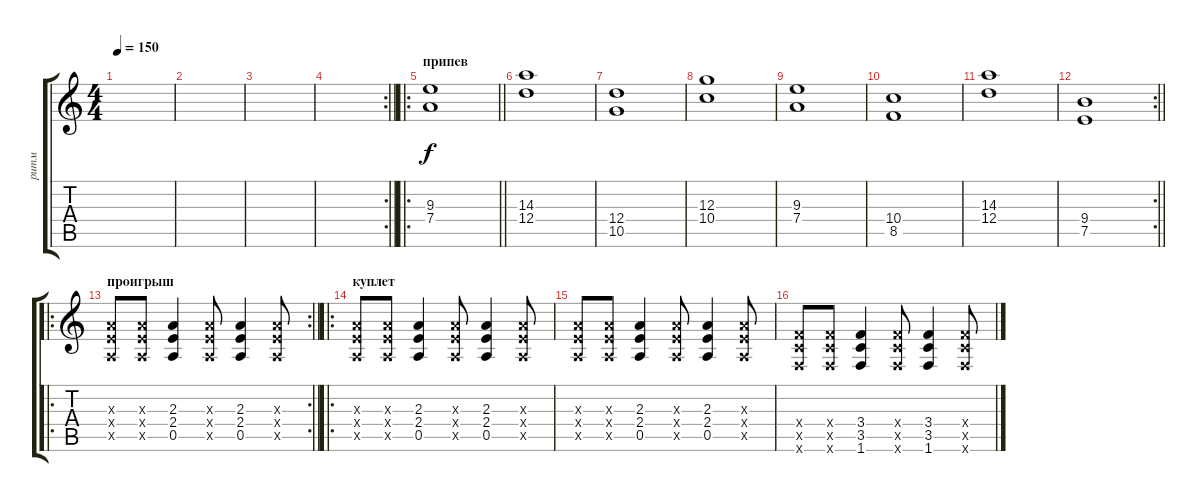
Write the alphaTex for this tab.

\track ("ритм" "ритм") {instrument overdrivenguitar}
\staff {score tabs}
\tuning (E4 B3 G3 D3 A2 E2) {hide}
\ts (4 4)
\tempo 150
\clef g2
\ks c
|
|
|
\rc 2
\barLineRight lightlight
|
\ro
\section ("" "припев")
\barLineRight lightlight
(9.3 7.4).1 |
\section ("" "")
(14.3 12.4).1 |
(12.4 10.5).1 |
(12.3 10.4).1 |
(9.3 7.4).1 |
(10.4 8.5).1 |
(14.3 12.4).1 |
\rc 2
\barLineRight lightlight
(9.4 7.5).1 |
\ro
\rc 2
\section ("" "проигрыш")
\barLineRight lightlight
(2.3{x} 2.4{x} 0.5{x}).8 (2.3{x} 2.4{x} 0.5{x}).8 (2.3 2.4 0.5).4 (2.3{x} 2.4{x} 0.5{x}).8 (2.3 2.4 0.5).4 (2.3{x} 2.4{x} 0.5{x}).8 |
\ro
\section ("" "куплет")
(2.3{x} 2.4{x} 0.5{x}).8 (2.3{x} 2.4{x} 0.5{x}).8 (2.3 2.4 0.5).4 (2.3{x} 2.4{x} 0.5{x}).8 (2.3 2.4 0.5).4 (2.3{x} 2.4{x} 0.5{x}).8 |
(2.3{x} 2.4{x} 0.5{x}).8 (2.3{x} 2.4{x} 0.5{x}).8 (2.3 2.4 0.5).4 (2.3{x} 2.4{x} 0.5{x}).8 (2.3 2.4 0.5).4 (2.3{x} 2.4{x} 0.5{x}).8 |
(3.4{x} 3.5{x} 1.6{x}).8 (3.4{x} 3.5{x} 1.6{x}).8 (3.4 3.5 1.6).4 (3.4{x} 3.5{x} 1.6{x}).8 (3.4 3.5 1.6).4 (3.4{x} 3.5{x} 1.6{x}).8
